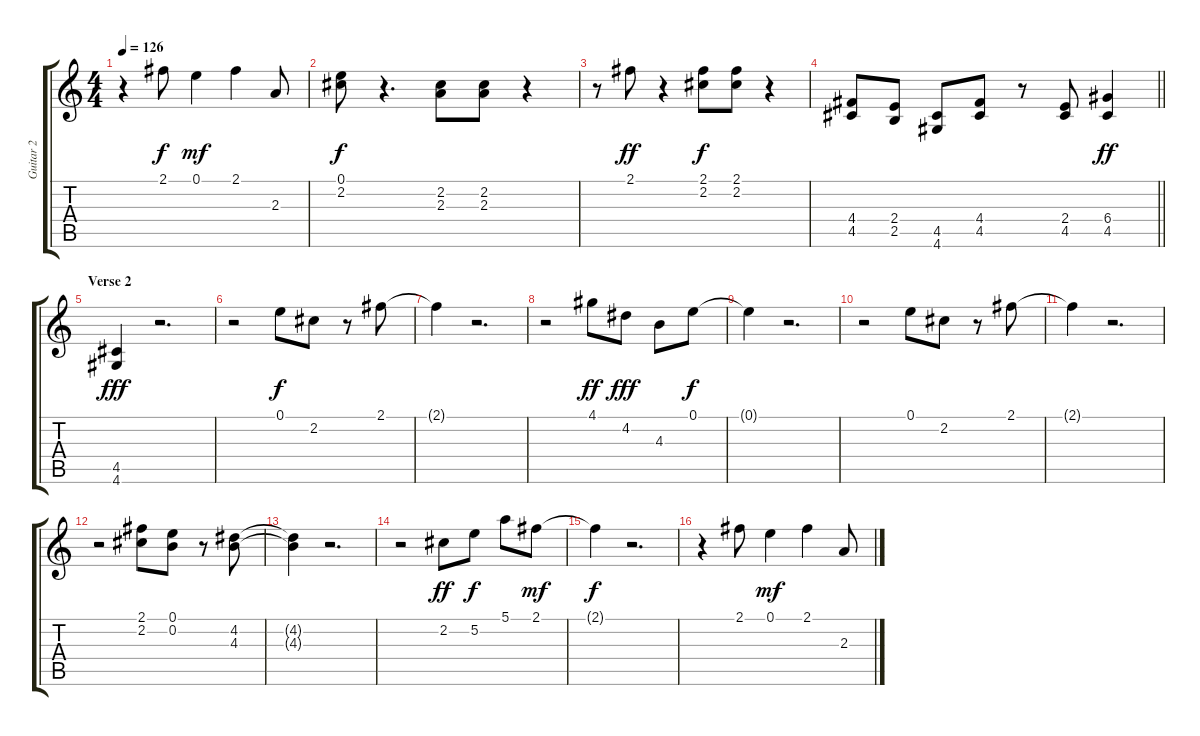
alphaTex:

\track ("Guitar 2" "Guitar 2") {instrument distortionguitar}
\staff {score tabs}
\tuning (E4 B3 G3 D3 A2 E2) {hide}
\ts (4 4)
\tempo 126
\clef g2
\ks c
r.4{dy f} 2.1.8 0.1.4{dy mf} 2.1.4 2.3.8 |
(0.1 2.2).8{dy f} r.4{d} (2.2 2.3).8 (2.2 2.3).8 r.4 |
r.8 2.1.8{dy ff} r.4 (2.1 2.2).8{dy f} (2.1 2.2).8 r.4 |
\barLineRight lightlight
(4.4 4.5).8 (2.4 2.5).8 (4.5 4.6).8 (4.4 4.5).8 r.8 (2.4 4.5).8 (6.4 4.5).4{dy ff} |
\section ("" "Verse 2")
(4.5 4.6).4{dy fff} r.2{d} |
r.2 0.1.8{dy f volume 16} 2.2.8 r.8 2.1.8 |
2.1{t}.4 r.2{d} |
r.2 4.1.8{dy ff} 4.2.8{dy fff} 4.3.8 0.1.8{dy f} |
0.1{t}.4 r.2{d} |
r.2 0.1.8{volume 16} 2.2.8 r.8 2.1.8 |
2.1{t}.4 r.2{d} |
r.2 (2.1 2.2).8 (0.1 0.2).8 r.8 (4.2 4.3).8 |
(4.2{t} 4.3{t}).4 r.2{d} |
r.2 2.2.8{dy ff} 5.2.8{dy f} 5.1.8 2.1.8{dy mf} |
2.1{t}.4{dy f} r.2{d} |
r.4 2.1.8 0.1.4{dy mf} 2.1.4 2.3.8
